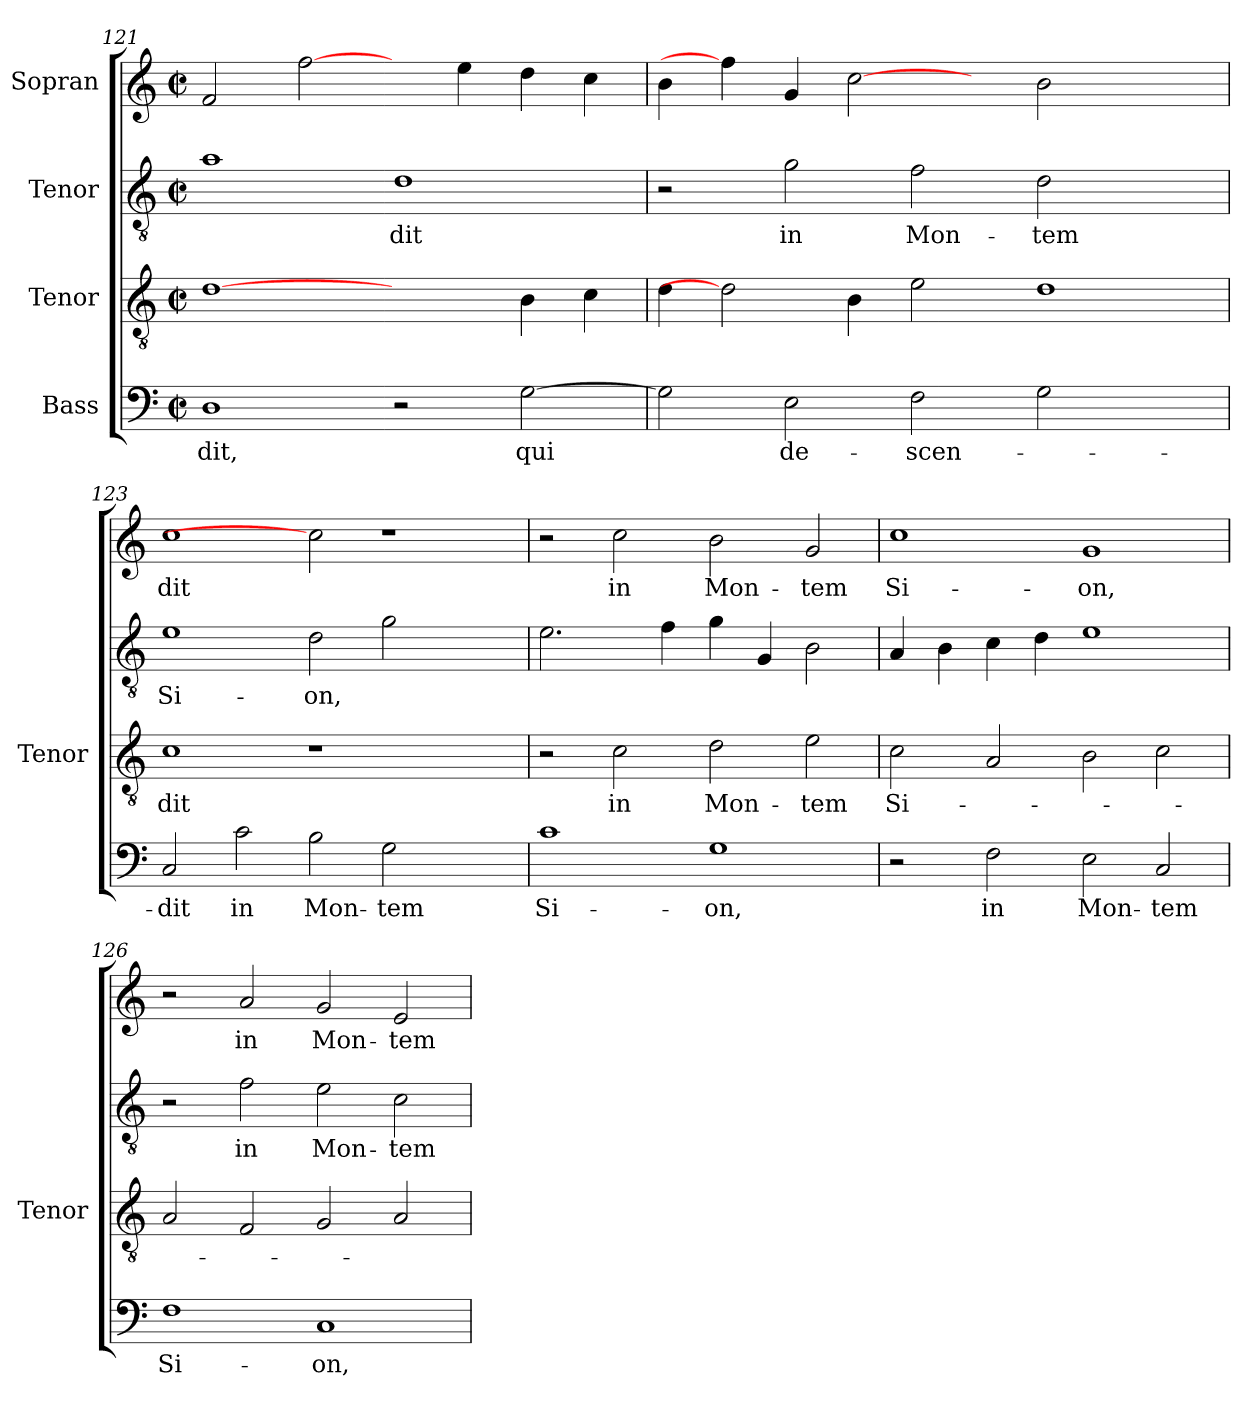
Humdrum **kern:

**kern	**text	**kern	**text	**kern	**text	**kern	**text
*part4	*part4	*part3	*part3	*part2	*part2	*part1	*part1
*staff4	*staff4	*staff3	*staff3	*staff2	*staff2	*staff1	*staff1
*I"Bass	*	*I"Tenor	*	*I"Tenor	*	*I"Sopran	*
*	*	*I'Tenor	*	*	*	*	*
*clefF4	*	*clefGv2	*	*clefGv2	*	*clefG2	*
*	*	*ITrd7c12	*	*ITrd7c12	*	*	*
*k[]	*	*k[]	*	*k[]	*	*k[]	*
*M2/2	*	*M2/2	*	*M2/2	*	*M2/2	*
*met(c|)	*	*met(c|)	*	*met(c|)	*	*met(c|)	*
=121	=121	=121	=121	=121	=121	=121	=121
!	!LO:LY:b:color=#000000	!	!	!	!	!	!
1Di	-dit,	[1Di	.	1Ai	.	2fi/	.
.	.	.	.	.	.	[2ffi\	.
!	!	!	!	!	!LO:LY:b:color=#000000	!	!
2r	.	2ryy	.	1Di	-dit	4ryy	.
.	.	.	.	.	.	4eei\	.
!	!LO:LY:b:color=#000000	!	!	!	!	!	!
[>2Gi\	qui	4BBi\	.	.	.	4ddi\	.
.	.	4Ci\	.	.	.	4cci\	.
=122	=122	=122	=122	=122	=122	=122	=122
2Gi\]	.	4Di\	.	2r	.	4bi\	.
.	.	2Di]	.	.	.	4ffi\]	.
!	!LO:LY:b:color=#000000	!	!	!	!	!	!
!	!	!	!	!	!LO:LY:b:color=#000000	!	!
2Ei\	de-	.	.	2Gi\	in	4gi/	.
.	.	4BBi\	.	.	.	[2cci	.
!	!LO:LY:b:color=#000000	!	!	!	!	!	!
!	!	!	!	!	!LO:LY:b:color=#000000	!	!
2Fi\	-scen-	2Ei\	.	2Fi\	Mon-	.	.
.	.	.	.	.	.	4ryy	.
!	!	!	!	!	!LO:LY:b:color=#000000	!	!
2Gi\	.	1Di	.	2Di\	-tem	2bi\	.
2ryy	.	.	.	2ryy	.	2ryy	.
=123	=123	=123	=123	=123	=123	=123	=123
!	!LO:LY:b:color=#000000	!	!	!	!	!	!
!	!	!	!LO:LY:b:color=#000000	!	!	!	!
!	!	!	!	!	!LO:LY:b:color=#000000	!	!
!	!	!	!	!	!	!	!LO:LY:b:color=#000000
2Ci/	-dit	1Ci	-dit	1Ei	Si-	1cci	-dit
!	!LO:LY:b:color=#000000	!	!	!	!	!	!
2ci\	in	.	.	.	.	.	.
!	!LO:LY:b:color=#000000	!	!	!	!	!	!
!	!	!	!	!	!LO:LY:b:color=#000000	!	!
2Bi\	Mon-	1r	.	2Di\	-on,	2cci]	.
!	!LO:LY:b:color=#000000	!	!	!	!	!	!
2Gi\	-tem	.	.	2Gi\	.	1r	.
2ryy	.	2ryy	.	2ryy	.	.	.
=124	=124	=124	=124	=124	=124	=124	=124
!	!LO:LY:b:color=#000000	!	!	!	!	!	!
1ci	Si-	2r	.	2.Ei\	.	2r	.
!	!	!	!LO:LY:b:color=#000000	!	!	!	!
!	!	!	!	!	!	!	!LO:LY:b:color=#000000
.	.	2Ci\	in	.	.	2cci\	in
.	.	.	.	4Fi\	.	.	.
!	!LO:LY:b:color=#000000	!	!	!	!	!	!
!	!	!	!LO:LY:b:color=#000000	!	!	!	!
!	!	!	!	!	!	!	!LO:LY:b:color=#000000
1Gi	-on,	2Di\	Mon-	4Gi\	.	2bi\	Mon-
.	.	.	.	4GGi/	.	.	.
!	!	!	!LO:LY:b:color=#000000	!	!	!	!
!	!	!	!	!	!	!	!LO:LY:b:color=#000000
.	.	2Ei\	-tem	2BBi\	.	2gi/	-tem
=125	=125	=125	=125	=125	=125	=125	=125
!	!	!	!LO:LY:b:color=#000000	!	!	!	!
!	!	!	!	!	!	!	!LO:LY:b:color=#000000
2r	.	2Ci\	Si-	4AAi/	.	1cci	Si-
.	.	.	.	4BBi\	.	.	.
!	!LO:LY:b:color=#000000	!	!	!	!	!	!
2Fi\	in	2AAi/	.	4Ci\	.	.	.
.	.	.	.	4Di\	.	.	.
!	!LO:LY:b:color=#000000	!	!	!	!	!	!
!	!	!	!	!	!	!	!LO:LY:b:color=#000000
2Ei\	Mon-	2BBi\	.	1Ei	.	1gi	-on,
!	!LO:LY:b:color=#000000	!	!	!	!	!	!
2Ci/	-tem	2Ci\	.	.	.	.	.
!!LO:LB:g=z
=126	=126	=126	=126	=126	=126	=126	=126
!	!LO:LY:b:color=#000000	!	!	!	!	!	!
1Fi	Si-	2AAi/	.	2r	.	2r	.
!	!	!	!	!	!LO:LY:b:color=#000000	!	!
!	!	!	!	!	!	!	!LO:LY:b:color=#000000
.	.	2FFi/	.	2Fi\	in	2ai/	in
!	!LO:LY:b:color=#000000	!	!	!	!	!	!
!	!	!	!	!	!LO:LY:b:color=#000000	!	!
!	!	!	!	!	!	!	!LO:LY:b:color=#000000
1Ci	-on,	2GGi/	.	2Ei\	Mon-	2gi/	Mon-
!	!	!	!	!	!LO:LY:b:color=#000000	!	!
!	!	!	!	!	!	!	!LO:LY:b:color=#000000
.	.	2AAi/	.	2Ci\	-tem	2ei/	-tem
=	=	=	=	=	=	=	=
*-	*-	*-	*-	*-	*-	*-	*-
